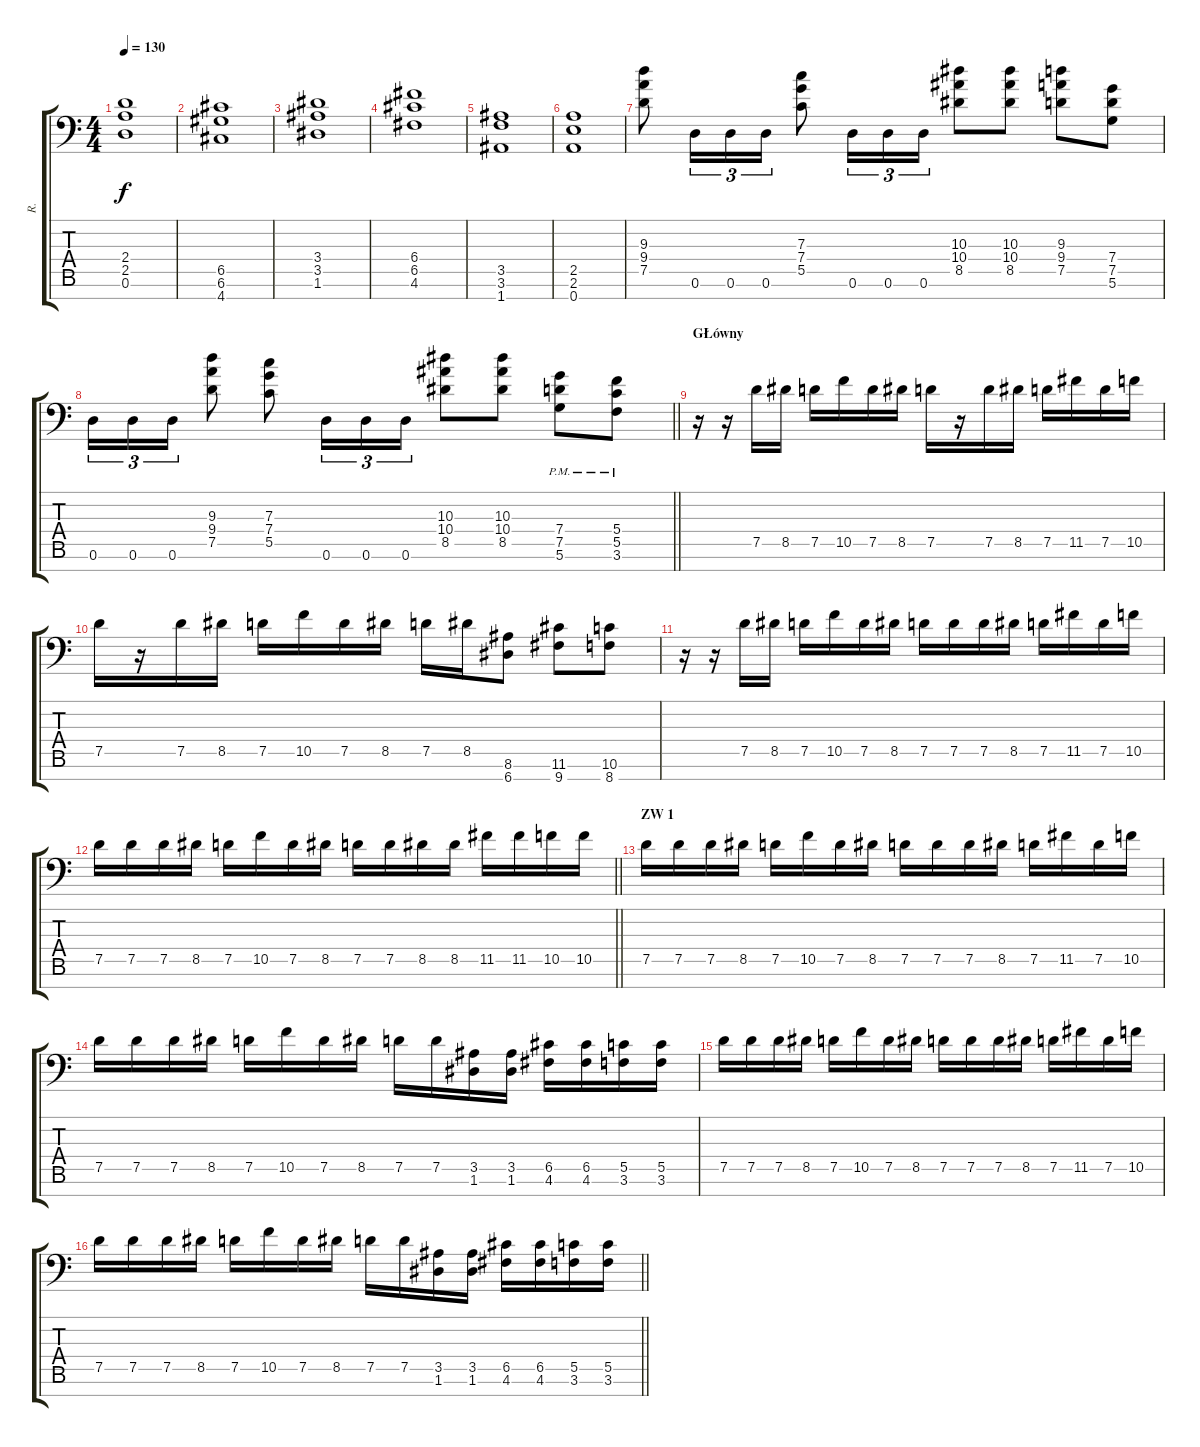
\track ("R." "R.") {instrument distortionguitar}
\staff {score tabs}
\tuning (D4 A3 F3 C3 G2 D2 A1) {hide}
\ts (4 4)
\tempo 130
\clef f4
\ks c
(2.4 2.5 0.6).1{dy f} |
(6.5 6.6 4.7).1 |
(3.4 3.5 1.6).1 |
(6.4 6.5 4.6).1 |
(3.5 3.6 1.7).1 |
(2.5 2.6 0.7).1 |
(9.3 9.4 7.5).8 0.6.16{tu (3 2)} 0.6.16{tu (3 2)} 0.6.16{tu (3 2)} (7.3 7.4 5.5).8 0.6.16{tu (3 2)} 0.6.16{tu (3 2)} 0.6.16{tu (3 2)} (10.3 10.4 8.5).8 (10.3 10.4 8.5).8 (9.3 9.4 7.5).8 (7.4 7.5 5.6).8 |
\barLineRight lightlight
0.6.16{tu (3 2)} 0.6.16{tu (3 2)} 0.6.16{tu (3 2)} (9.3 9.4 7.5).8 (7.3 7.4 5.5).8 0.6.16{tu (3 2)} 0.6.16{tu (3 2)} 0.6.16{tu (3 2)} (10.3 10.4 8.5).8 (10.3 10.4 8.5).8 (7.4{pm} 7.5{pm} 5.6{pm}).8 (5.4{pm} 5.5{pm} 3.6{pm}).8 |
\section ("" "GŁówny")
r.16 r.16 7.5.16 8.5.16 7.5.16 10.5.16 7.5.16 8.5.16 7.5.16 r.16 7.5.16 8.5.16 7.5.16 11.5.16 7.5.16 10.5.16 |
7.5.16 r.16 7.5.16 8.5.16 7.5.16 10.5.16 7.5.16 8.5.16 7.5.16 8.5.16 (8.6 6.7).8 (11.6 9.7).8 (10.6 8.7).8 |
r.16 r.16 7.5.16 8.5.16 7.5.16 10.5.16 7.5.16 8.5.16 7.5.16 7.5.16 7.5.16 8.5.16 7.5.16 11.5.16 7.5.16 10.5.16 |
\barLineRight lightlight
7.5.16 7.5.16 7.5.16 8.5.16 7.5.16 10.5.16 7.5.16 8.5.16 7.5.16 7.5.16 8.5.16 8.5.16 11.5.16 11.5.16 10.5.16 10.5.16 |
\section ("" "ZW 1")
7.5.16 7.5.16 7.5.16 8.5.16 7.5.16 10.5.16 7.5.16 8.5.16 7.5.16 7.5.16 7.5.16 8.5.16 7.5.16 11.5.16 7.5.16 10.5.16 |
7.5.16 7.5.16 7.5.16 8.5.16 7.5.16 10.5.16 7.5.16 8.5.16 7.5.16 7.5.16 (3.5 1.6).16 (3.5 1.6).16 (6.5 4.6).16 (6.5 4.6).16 (5.5 3.6).16 (5.5 3.6).16 |
7.5.16 7.5.16 7.5.16 8.5.16 7.5.16 10.5.16 7.5.16 8.5.16 7.5.16 7.5.16 7.5.16 8.5.16 7.5.16 11.5.16 7.5.16 10.5.16 |
\barLineRight lightlight
7.5.16 7.5.16 7.5.16 8.5.16 7.5.16 10.5.16 7.5.16 8.5.16 7.5.16 7.5.16 (3.5 1.6).16 (3.5 1.6).16 (6.5 4.6).16 (6.5 4.6).16 (5.5 3.6).16 (5.5 3.6).16
